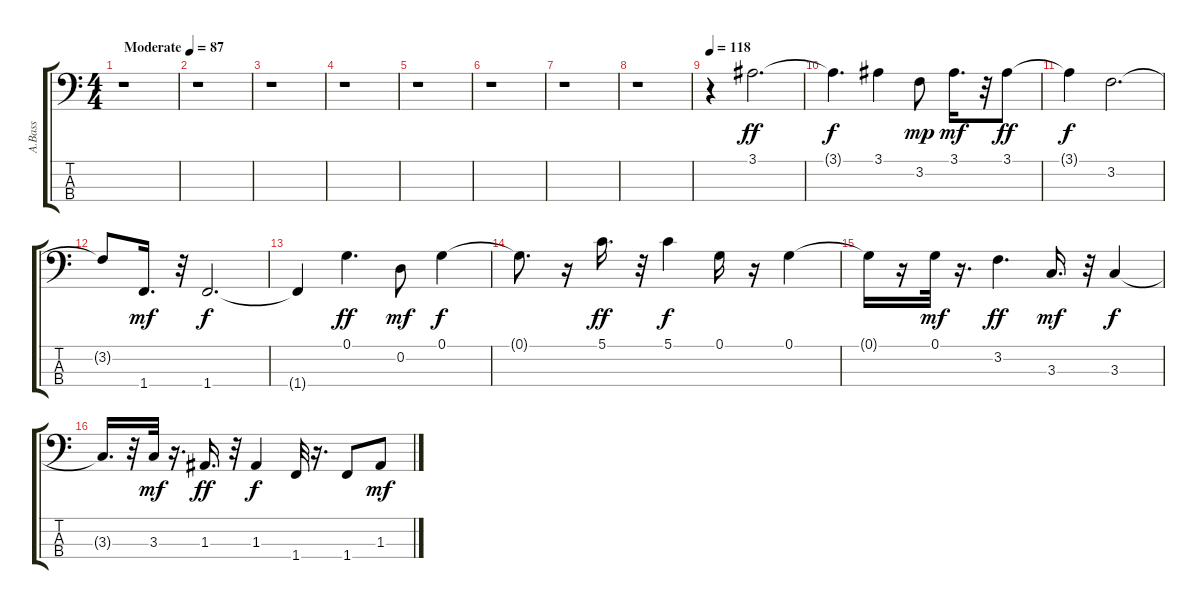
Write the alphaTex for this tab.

\track ("A.Bass" "A.Bass") {instrument acousticbass}
\staff {score tabs}
\tuning (G2 D2 A1 E1) {hide}
\ts (4 4)
\tempo (87 "Moderate")
\clef f4
\ks c
r.1{dy ff instrument acousticbass} |
r.1 |
r.1 |
r.1 |
r.1 |
r.1 |
r.1 |
r.1 |
\tempo 118
r.4 3.1.2{d balance 8} |
3.1{t}.4{d dy f} 3.1.4 3.2.8{dy mp} 3.1.16{d dy mf} r.32 3.1.8{dy ff} |
3.1{t}.4{dy f} 3.2.2{d} |
3.2{t}.8 1.4.16{d dy mf} r.32 1.4.2{d dy f} |
1.4{t}.4 0.1.4{d dy ff} 0.2.8{dy mf} 0.1.4{dy f} |
0.1{t}.8{d} r.16 5.1.16{d dy ff} r.32 5.1.4{dy f} 0.1.16 r.16 0.1.4 |
0.1{t}.16 r.16 0.1.32{dy mf} r.16{d} 3.2.4{d dy ff} 3.3.16{d dy mf} r.32 3.3.4{dy f} |
3.3{t}.16{d} r.32 3.3.32{dy mf} r.16{d} 1.3.16{d dy ff} r.32 1.3.4{dy f} 1.4.32 r.16{d} 1.4.8 1.3.8{dy mf}
